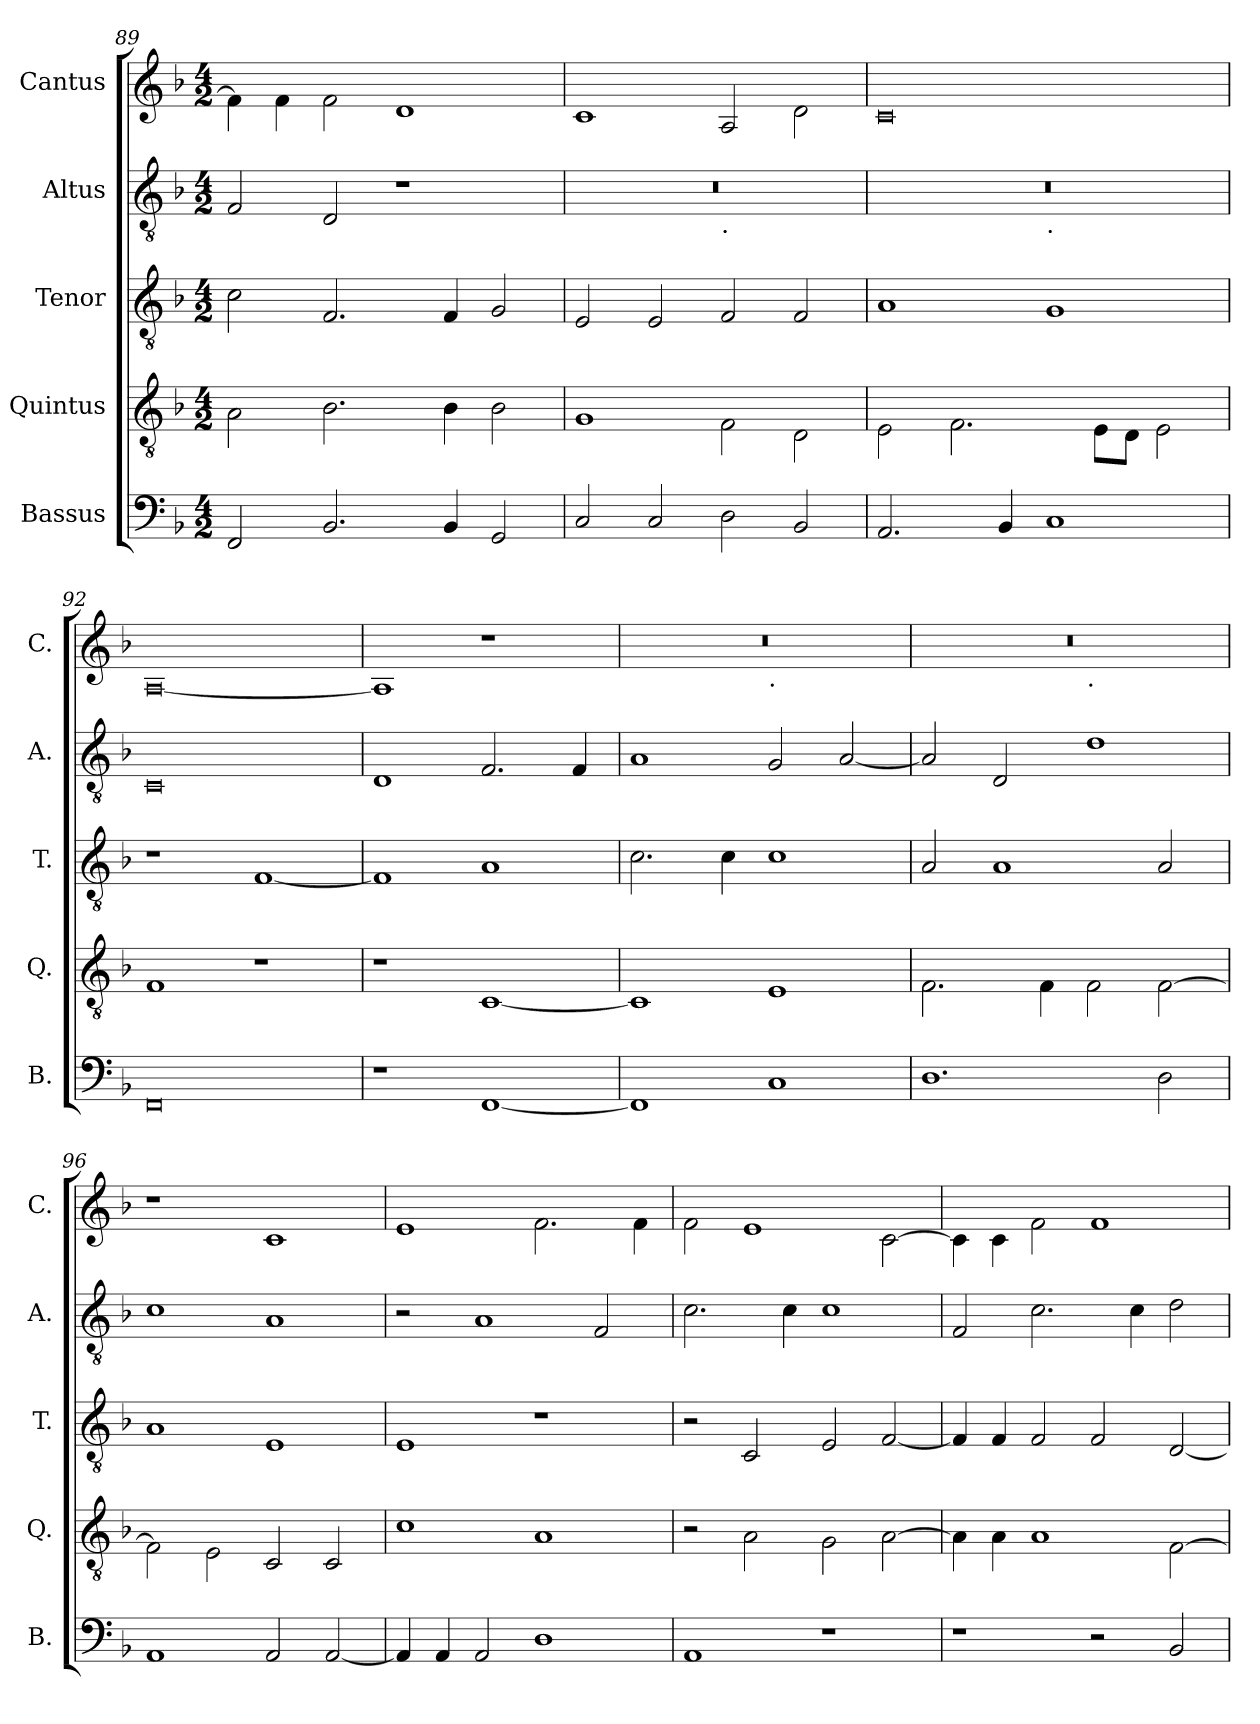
**kern	**kern	**kern	**kern	**kern
*part5	*part4	*part3	*part2	*part1
*staff5	*staff4	*staff3	*staff2	*staff1
*I"Bassus	*I"Quintus	*I"Tenor	*I"Altus	*I"Cantus
*I'B.	*I'Q.	*I'T.	*I'A.	*I'C.
*clefF4	*clefGv2	*clefGv2	*clefGv2	*clefG2
*k[b-]	*k[b-]	*k[b-]	*k[b-]	*k[b-]
*M4/2	*M4/2	*M4/2	*M4/2	*M4/2
=89	=89	=89	=89	=89
2FF/	2A\	2c\	2F/	4f\]
.	.	.	.	4f\
2.BB-/	2.B-\	2.F/	2D/	2f\
.	.	.	1r	1d
4BB-/	4B-\	4F/	.	.
2GG/	2B-\	2G/	.	.
=90	=90	=90	=90	=90
*	*	*	*^	*
2C/	1G	2E/	0r	1ryy	1c
2C/	.	2E/	.	.	.
!	!	!	!	!LO:TX:b:t=.	!
2D\	2F\	2F/	.	1ryy	2A/
2BB-/	2D\	2F/	.	.	2d\
=91	=91	=91	=91	=91	=91
2.AA/	2E\	1A	0r	1ryy	0c
.	2.F\	.	.	.	.
4BB-/	.	.	.	.	.
!	!	!	!	!LO:TX:b:t=.	!
1C	.	1G	.	1ryy	.
.	8E\L	.	.	.	.
.	8D\J	.	.	.	.
.	2E\	.	.	.	.
*	*	*	*v	*v	*
=92	=92	=92	=92	=92
0FF	1F	1r	0C	[0A
.	1r	[1F	.	.
=93	=93	=93	=93	=93
1r	1r	1F]	1D	1A]
[1FF	[1C	1A	2.F/	1r
.	.	.	4F/	.
=94	=94	=94	=94	=94
*	*	*	*	*^
1FF]	1C]	2.c\	1A	0r	1ryy
.	.	4c\	.	.	.
!	!	!	!	!	!LO:TX:b:t=.
1C	1E	1c	2G/	.	1ryy
.	.	.	[2A/	.	.
!!LO:LB:g=z	!!
=95	=95	=95	=95	=95	=95
1.D	2.F\	2A/	2A/]	0r	1ryy
.	.	1A	2D/	.	.
.	4F\	.	.	.	.
!	!	!	!	!	!LO:TX:b:t=.
.	2F\	.	1d	.	1ryy
2D\	[2F\	2A/	.	.	.
*	*	*	*	*v	*v
=96	=96	=96	=96	=96
1AA	2F\]	1A	1c	1r
.	2E\	.	.	.
2AA/	2C/	1E	1A	1c
[2AA/	2C/	.	.	.
=97	=97	=97	=97	=97
4AA/]	1c	1E	2r	1e
4AA/	.	.	.	.
2AA/	.	.	1A	.
1D	1A	1r	.	2.f\
.	.	.	2F/	.
.	.	.	.	4f\
=98	=98	=98	=98	=98
1AA	2r	2r	2.c\	2f\
.	2A\	2C/	.	1e
.	.	.	4c\	.
1r	2G\	2E/	1c	.
.	[2A\	[2F/	.	[2c\
=99	=99	=99	=99	=99
1r	4A\]	4F/]	2F/	4c\]
.	4A\	4F/	.	4c\
.	1A	2F/	2.c\	2f\
2r	.	2F/	.	1f
.	.	.	4c\	.
2BB-/	[2F\	[2D/	2d\	.
=	=	=	=	=
*-	*-	*-	*-	*-
